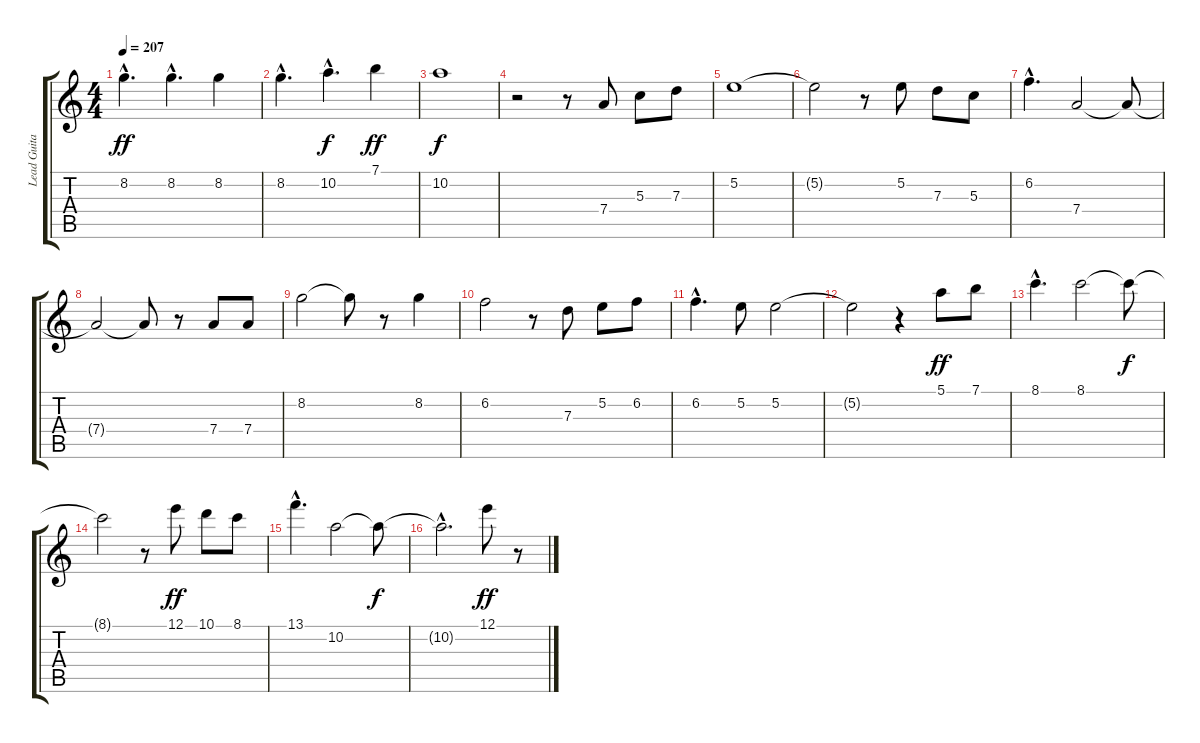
\track ("Lead Guitar" "Lead Guita") {instrument distortionguitar}
\staff {score tabs}
\tuning (E4 B3 G3 D3 A2 E2) {hide}
\ts (4 4)
\tempo 207
\clef g2
\ks c
8.2{hac}.4{d dy ff} 8.2{hac}.4{d} 8.2.4 |
8.2{hac}.4{d} 10.2{hac}.4{d dy f} 7.1.4{dy ff} |
10.2.1{dy f} |
r.2 r.8 7.4.8 5.3.8 7.3.8 |
5.2.1 |
5.2{t}.2 r.8 5.2.8 7.3.8 5.3.8 |
6.2{hac}.4{d} 7.4.2 7.4{t}.8 |
7.4{t}.2 7.4{t}.8 r.8 7.4.8 7.4.8 |
8.2.2 8.2{t}.8 r.8 8.2.4 |
6.2.2 r.8 7.3.8 5.2.8 6.2.8 |
6.2{hac}.4{d} 5.2.8 5.2.2 |
5.2{t}.2 r.4 5.1.8{dy ff} 7.1.8 |
8.1{hac}.4{d} 8.1.2 8.1{t}.8{dy f} |
8.1{t}.2 r.8 12.1.8{dy ff} 10.1.8 8.1.8 |
13.1{hac}.4{d} 10.2.2 10.2{t}.8{dy f} |
10.2{hac t}.2{d} 12.1.8{dy ff} r.8
